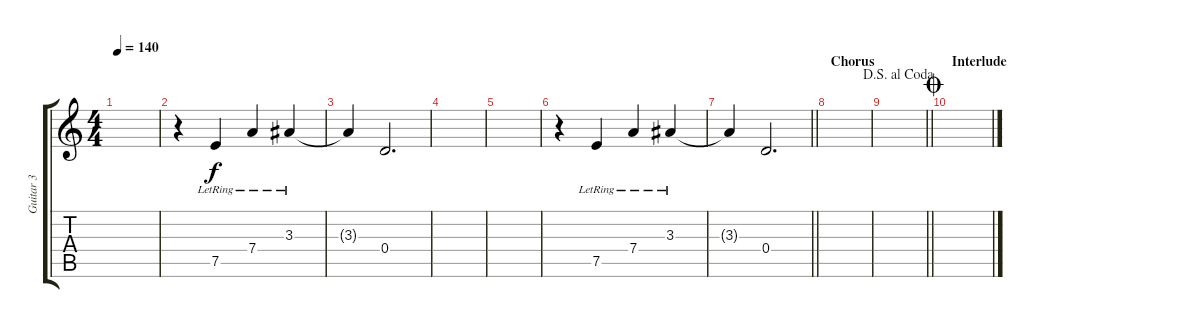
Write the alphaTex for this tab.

\track ("Guitar 3" "Guitar 3") {instrument electricguitarclean}
\staff {score tabs}
\tuning (E4 B3 G3 D3 A2 D2) {hide}
\ts (4 4)
\tempo 140
\clef g2
\ks c
|
r.4 7.5{lr}.4 7.4{lr}.4 3.3{lr}.4 |
3.3{t}.4 0.4.2{d} |
|
|
r.4 7.5{lr}.4 7.4{lr}.4 3.3{lr}.4 |
\barLineRight lightlight
3.3{t}.4 0.4.2{d} |
\section ("" "Chorus")
|
\jump dalsegnoalcoda
\barLineRight lightlight
|
\section ("" "Interlude")
\jump coda
